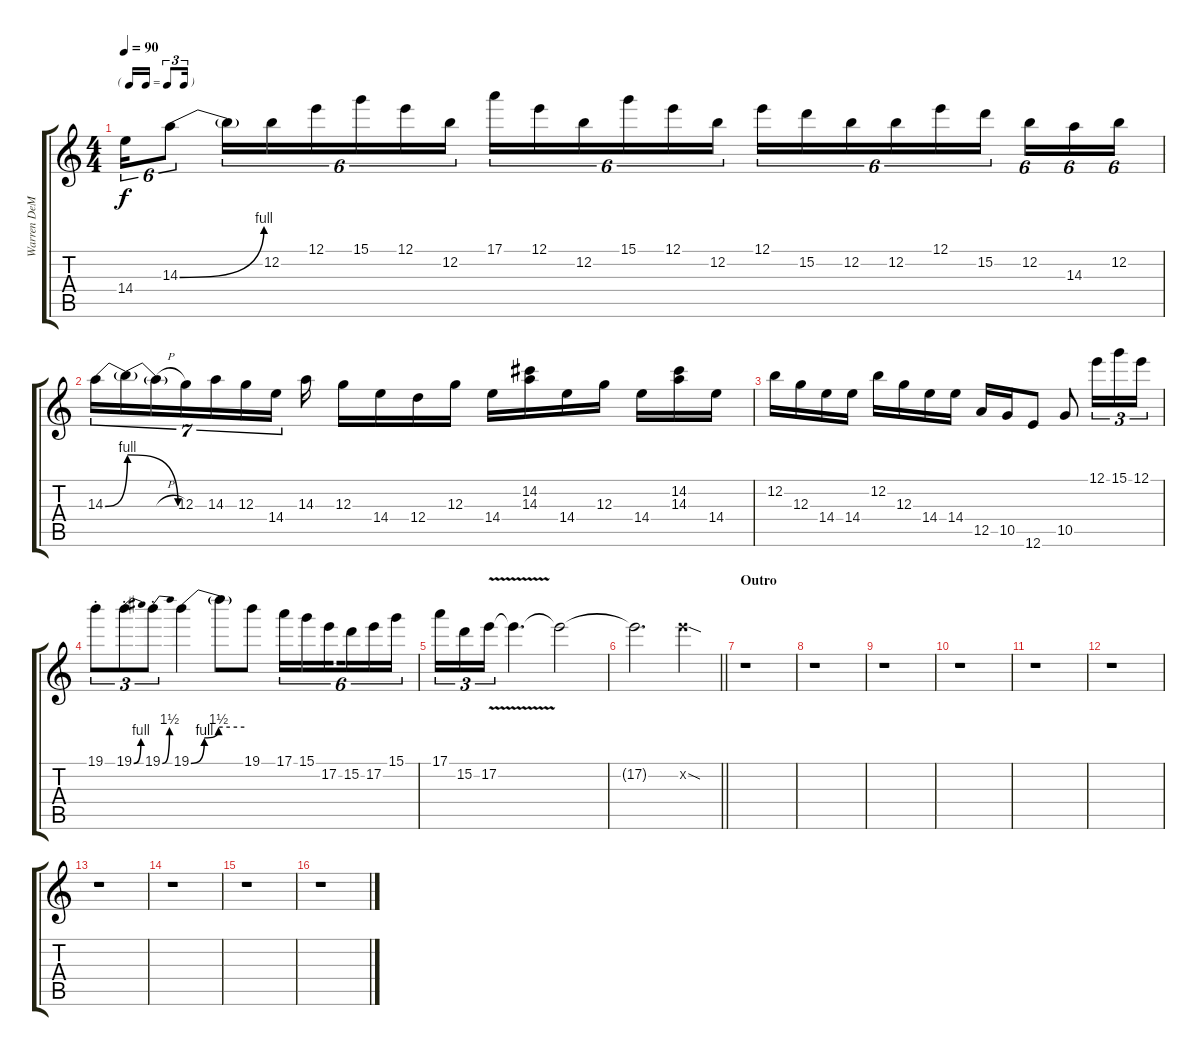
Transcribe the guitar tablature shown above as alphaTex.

\track ("Warren DeMartini - Lead Guitar" "Warren DeM") {instrument distortionguitar}
\staff {score tabs}
\tuning (E4 B3 G3 D3 A2 E2) {hide}
\ts (4 4)
\tf triplet16th
\tempo 90
\clef g2
\ks c
14.4{t}.16{tu (6 4) dy f} 14.3{be (bend 0 0 60 4)}.8{tu (6 4)} 14.3{t}.16{tu (6 4)} 12.2.16{tu (6 4)} 12.1.16{tu (6 4)} 15.1.16{tu (6 4)} 12.1.16{tu (6 4)} 12.2.16{tu (6 4) beam splitsecondary} 17.1.16{tu (6 4)} 12.1.16{tu (6 4)} 12.2.16{tu (6 4)} 15.1.16{tu (6 4)} 12.1.16{tu (6 4)} 12.2.16{tu (6 4) beam splitsecondary} 12.1.16{tu (6 4)} 15.2.16{tu (6 4)} 12.2.16{tu (6 4)} 12.2.16{tu (6 4)} 12.1.16{tu (6 4)} 15.2.16{tu (6 4) beam splitsecondary} 12.2.16{tu (6 4)} 14.3.16{tu (6 4)} 12.2.16{tu (6 4)} |
14.3{be (bend 0 0 60 4)}.16{tu (7 4)} 14.3{be (release 0 4 60 0) t}.16{tu (7 4)} 14.3{h t}.16{tu (7 4)} 12.3.16{tu (7 4)} 14.3.16{tu (7 4)} 12.3.16{tu (7 4)} 14.4.16{tu (7 4)} 14.3.16 12.3.16 14.4.16 12.4.16 12.3.16 14.4.16 (14.2 14.3).16 14.4.16 12.3.16 14.4.16 (14.2 14.3).16 14.4.16 |
12.2.16 12.3.16 14.4.16 14.4.16 12.2.16 12.3.16 14.4.16 14.4.16 12.5.16 10.5.16 12.6.8 10.5.8 12.1.16{tu (3 2)} 15.1.16{tu (3 2)} 12.1.16{tu (3 2)} |
19.1{st}.8{tu (3 2)} 19.1{be (bend 0 0 60 4) st}.8{tu (3 2)} 19.1{be (bend 0 0 60 6) st}.8{tu (3 2)} 19.1{be (custom 0 0 15 4 31 6 60 6)}.4 19.1{t}.8 19.1.8 17.1.16{tu (6 4)} 15.1.16{tu (6 4)} 17.2.16{tu (6 4) beam splitsecondary} 15.2.16{tu (6 4)} 17.2.16{tu (6 4)} 15.1.16{tu (6 4)} |
17.1.16{tu (3 2)} 15.2.16{tu (3 2)} 17.2{v}.16{tu (3 2)} 17.2{t}.4{d} 17.2{t}.2 |
\barLineRight lightlight
17.2{t}.2{d} 17.2{sod x}.4 |
\section ("" "Outro")
r.1 |
r.1 |
r.1 |
r.1 |
r.1 |
r.1 |
r.1 |
r.1 |
r.1 |
r.1
